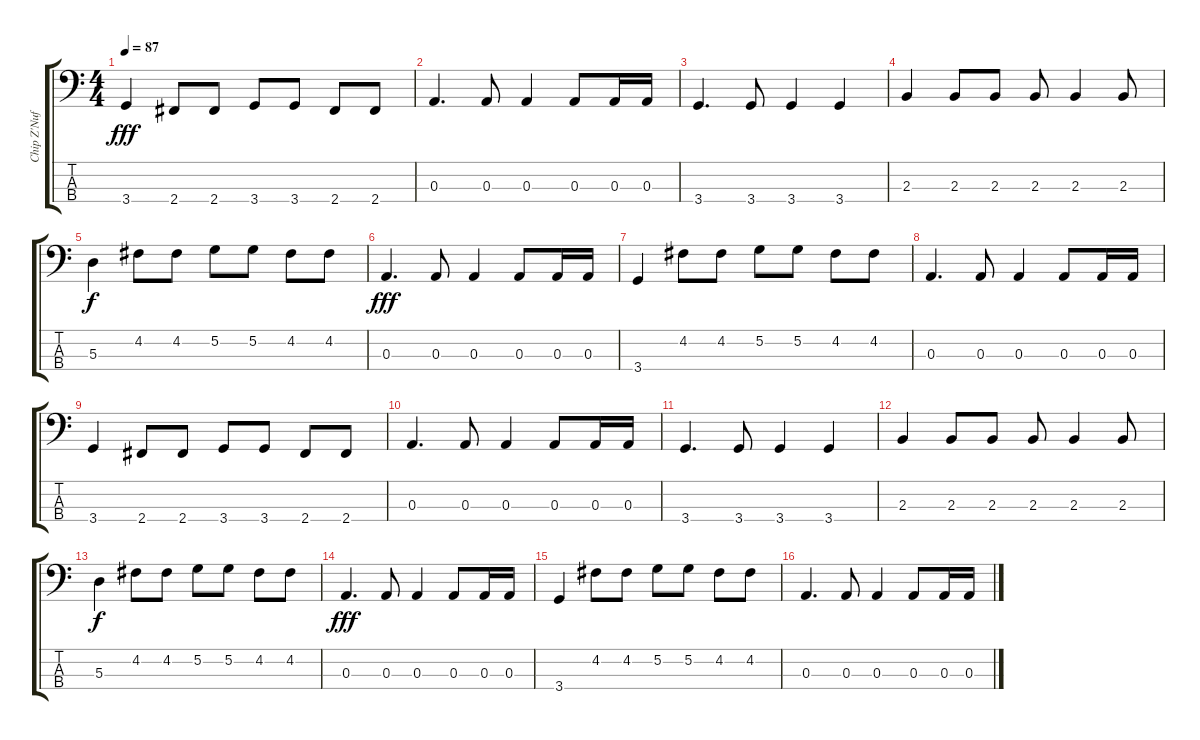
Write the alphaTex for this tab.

\track ("Chip Z'Nuff" "Chip Z'Nuf") {instrument electricbasspick}
\staff {score tabs}
\tuning (G2 D2 A1 E1) {hide}
\ts (4 4)
\tempo 87
\clef f4
\ks c
3.4.4{dy fff} 2.4.8 2.4.8 3.4.8 3.4.8 2.4.8 2.4.8 |
0.3.4{d} 0.3.8 0.3.4 0.3.8 0.3.16 0.3.16 |
3.4.4{d} 3.4.8 3.4.4 3.4.4 |
2.3.4 2.3.8 2.3.8 2.3.8 2.3.4 2.3.8 |
5.3.4{dy f} 4.2.8 4.2.8 5.2.8 5.2.8 4.2.8 4.2.8 |
0.3.4{d dy fff} 0.3.8 0.3.4 0.3.8 0.3.16 0.3.16 |
3.4.4 4.2.8 4.2.8 5.2.8 5.2.8 4.2.8 4.2.8 |
0.3.4{d} 0.3.8 0.3.4 0.3.8 0.3.16 0.3.16 |
3.4.4 2.4.8 2.4.8 3.4.8 3.4.8 2.4.8 2.4.8 |
0.3.4{d} 0.3.8 0.3.4 0.3.8 0.3.16 0.3.16 |
3.4.4{d} 3.4.8 3.4.4 3.4.4 |
2.3.4 2.3.8 2.3.8 2.3.8 2.3.4 2.3.8 |
5.3.4{dy f} 4.2.8 4.2.8 5.2.8 5.2.8 4.2.8 4.2.8 |
0.3.4{d dy fff} 0.3.8 0.3.4 0.3.8 0.3.16 0.3.16 |
3.4.4 4.2.8 4.2.8 5.2.8 5.2.8 4.2.8 4.2.8 |
0.3.4{d} 0.3.8 0.3.4 0.3.8 0.3.16 0.3.16
